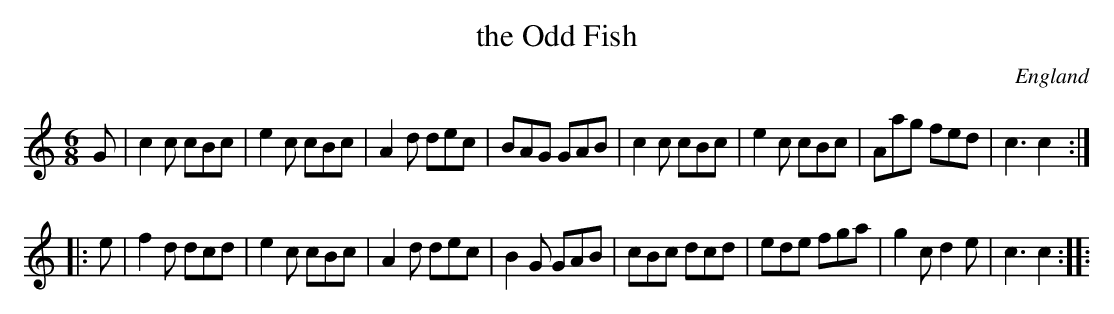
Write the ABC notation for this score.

X:1
T:the Odd Fish
L:1/8
M:6/8
O:England
K:C major
G |\
c2c cBc | e2c cBc | A2d dec | BAG GAB | \
c2c cBc | e2c cBc | Aag fed | c3  c2  ::
e | \
f2d dcd | e2c cBc | A2d dec | B2G GAB | \
cBc dcd | ede fga | g2c d2e | c3 c2 ::
